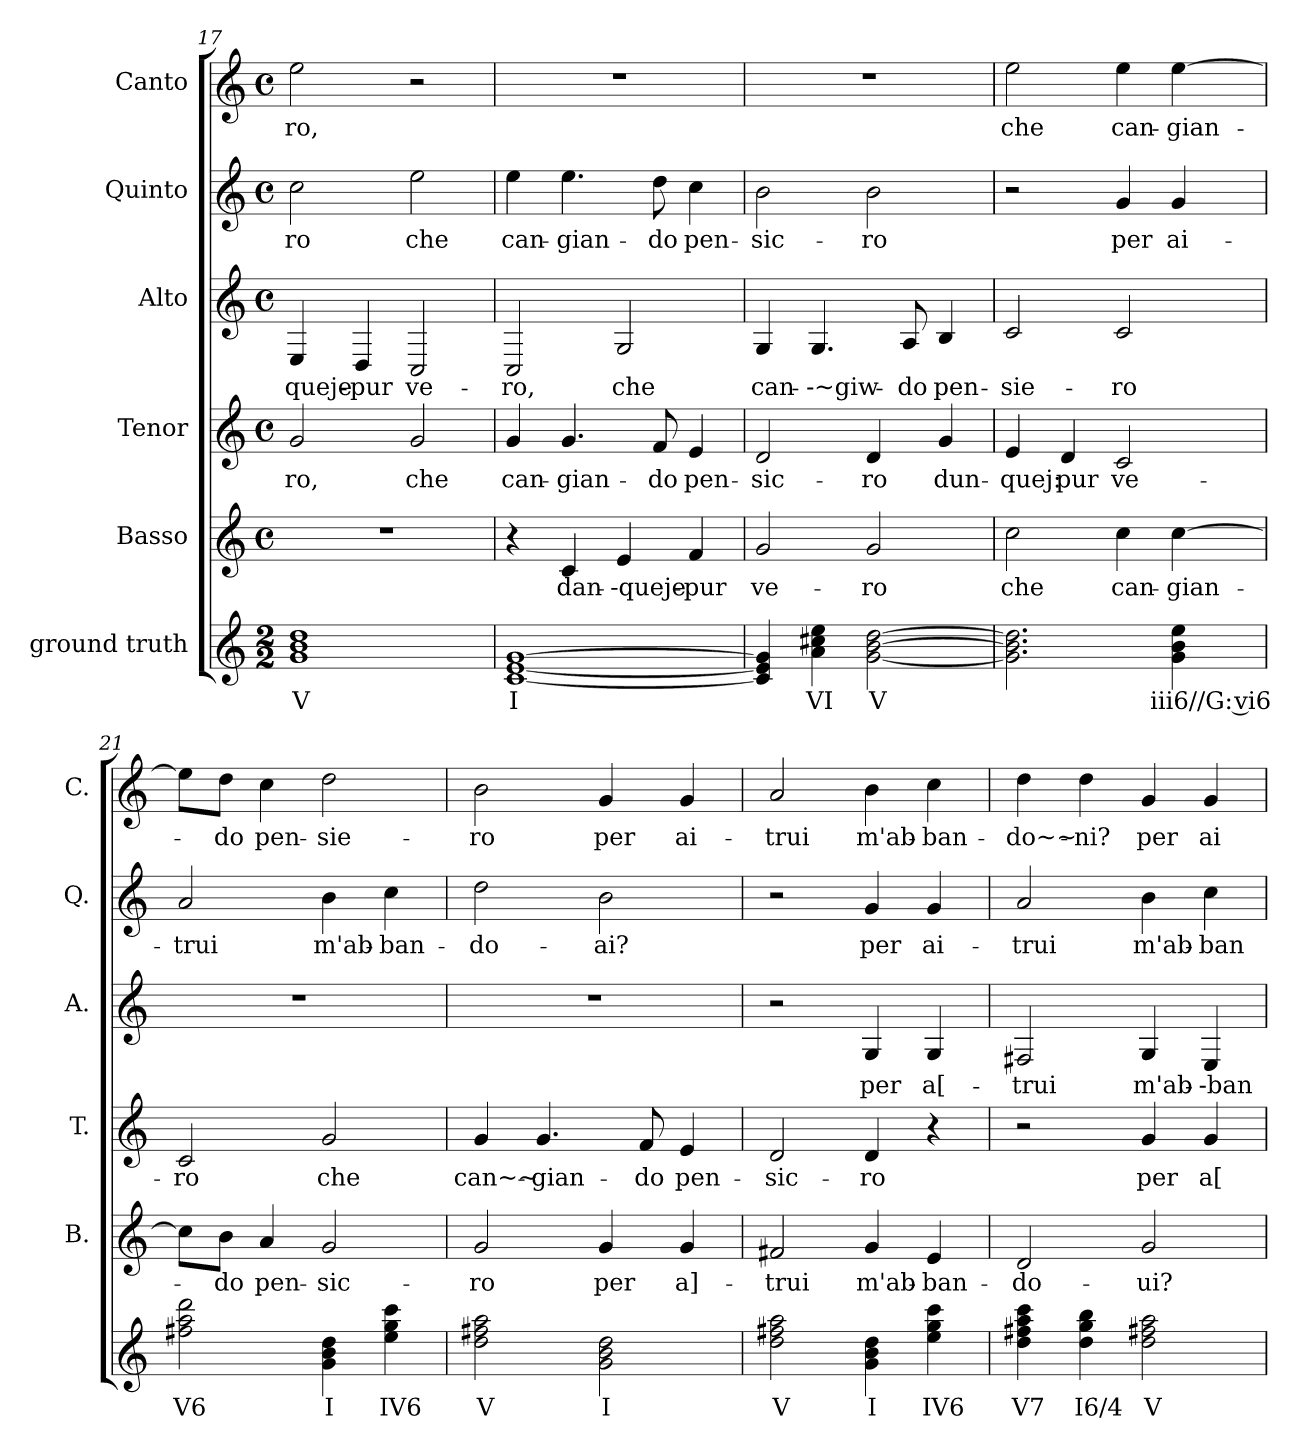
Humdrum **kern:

**kern	**text	**kern	**text	**kern	**text	**kern	**text	**kern	**text	**kern	**text
*part6	*part6	*part5	*part5	*part4	*part4	*part3	*part3	*part2	*part2	*part1	*part1
*staff6	*staff6	*staff5	*staff5	*staff4	*staff4	*staff3	*staff3	*staff2	*staff2	*staff1	*staff1
*I"ground truth	*	*I"Basso	*	*I"Tenor	*	*I"Alto	*	*I"Quinto	*	*I"Canto	*
*	*	*I'B.	*	*I'T.	*	*I'A.	*	*I'Q.	*	*I'C.	*
*	*	*clefG2	*	*clefG2	*	*clefG2	*	*clefG2	*	*clefG2	*
*k[]	*	*k[]	*	*k[]	*	*k[]	*	*k[]	*	*k[]	*
*M2/2	*	*M4/4	*	*M4/4	*	*M4/4	*	*M4/4	*	*M4/4	*
*	*	*met(c)	*	*met(c)	*	*met(c)	*	*met(c)	*	*met(c)	*
=17	=17	=17	=17	=17	=17	=17	=17	=17	=17	=17	=17
!	!	!	!	!	!LO:LY:b	!	!	!	!	!	!
!	!	!	!	!	!	!	!LO:LY:b	!	!	!	!
!	!	!	!	!	!	!	!	!	!LO:LY:b	!	!
!	!	!	!	!	!	!	!	!	!	!	!LO:LY:b
1g 1b 1dd	V	1r	.	2g/	-ro,	4E/	-queje-	2cc\	-ro	2ee\	-ro,
!	!	!	!	!	!	!	!LO:LY:b	!	!	!	!
.	.	.	.	.	.	4D/	-pur	.	.	.	.
!	!	!	!	!	!LO:LY:b	!	!	!	!	!	!
!	!	!	!	!	!	!	!LO:LY:b	!	!	!	!
!	!	!	!	!	!	!	!	!	!LO:LY:b	!	!
.	.	.	.	2g/	-che	2C/	-ve-	2ee\	-che	2r	.
=18	=18	=18	=18	=18	=18	=18	=18	=18	=18	=18	=18
!	!	!	!	!	!LO:LY:b	!	!	!	!	!	!
!	!	!	!	!	!	!	!LO:LY:b	!	!	!	!
!	!	!	!	!	!	!	!	!	!LO:LY:b	!	!
[1c [1e [1g	I	4r	.	4g/	-can-	2C/	-ro,	4ee\	-can-	1r	.
!	!	!	!LO:LY:b	!	!	!	!	!	!	!	!
!	!	!	!	!	!LO:LY:b	!	!	!	!	!	!
!	!	!	!	!	!	!	!	!	!LO:LY:b	!	!
.	.	4c/	-dan-	4.g/	-gian-	.	.	4.ee\	-gian-	.	.
!	!	!	!LO:LY:b	!	!	!	!	!	!	!	!
!	!	!	!	!	!	!	!LO:LY:b	!	!	!	!
.	.	4e/	--queje-	.	.	2G/	-che	.	.	.	.
!	!	!	!	!	!LO:LY:b	!	!	!	!	!	!
!	!	!	!	!	!	!	!	!	!LO:LY:b	!	!
.	.	.	.	8f/	-do	.	.	8dd\	-do	.	.
!	!	!	!LO:LY:b	!	!	!	!	!	!	!	!
!	!	!	!	!	!LO:LY:b	!	!	!	!	!	!
!	!	!	!	!	!	!	!	!	!LO:LY:b	!	!
.	.	4f/	-pur	4e/	-pen-	.	.	4cc\	-pen-	.	.
=19	=19	=19	=19	=19	=19	=19	=19	=19	=19	=19	=19
!	!	!	!LO:LY:b	!	!	!	!	!	!	!	!
!	!	!	!	!	!LO:LY:b	!	!	!	!	!	!
!	!	!	!	!	!	!	!LO:LY:b	!	!	!	!
!	!	!	!	!	!	!	!	!	!LO:LY:b	!	!
4c] 4e] 4g]	.	2g/	-ve-	2d/	-sic-	4G/	-can-	2b\	-sic-	1r	.
!	!	!	!	!	!	!	!LO:LY:b	!	!	!	!
4a 4cc#X 4ee	VI	.	.	.	.	4.G/	--~giw-	.	.	.	.
!	!	!	!LO:LY:b	!	!	!	!	!	!	!	!
!	!	!	!	!	!LO:LY:b	!	!	!	!	!	!
!	!	!	!	!	!	!	!	!	!LO:LY:b	!	!
[2g [2b [2dd	V	2g/	-ro	4d/	-ro	.	.	2b\	-ro	.	.
!	!	!	!	!	!	!	!LO:LY:b	!	!	!	!
.	.	.	.	.	.	8A/	-do	.	.	.	.
!	!	!	!	!	!LO:LY:b	!	!	!	!	!	!
!	!	!	!	!	!	!	!LO:LY:b	!	!	!	!
.	.	.	.	4g/	-dun-	4B/	-pen-	.	.	.	.
=20	=20	=20	=20	=20	=20	=20	=20	=20	=20	=20	=20
!	!	!	!LO:LY:b	!	!	!	!	!	!	!	!
!	!	!	!	!	!LO:LY:b	!	!	!	!	!	!
!	!	!	!	!	!	!	!LO:LY:b	!	!	!	!
!	!	!	!	!	!	!	!	!	!	!	!LO:LY:b
2.g] 2.b] 2.dd]	.	2cc\	-che	4e/	-quej:	2c/	-sie-	2r	.	2ee\	-che
!	!	!	!	!	!LO:LY:b	!	!	!	!	!	!
.	.	.	.	4d/	-pur	.	.	.	.	.	.
!	!	!	!LO:LY:b	!	!	!	!	!	!	!	!
!	!	!	!	!	!LO:LY:b	!	!	!	!	!	!
!	!	!	!	!	!	!	!LO:LY:b	!	!	!	!
!	!	!	!	!	!	!	!	!	!LO:LY:b	!	!
!	!	!	!	!	!	!	!	!	!	!	!LO:LY:b
.	.	4cc\	-can-	2c/	-ve-	2c/	-ro	4g/	-per	4ee\	-can-
!	!	!	!LO:LY:b	!	!	!	!	!	!	!	!
!	!	!	!	!	!	!	!	!	!LO:LY:b	!	!
!	!	!	!	!	!	!	!	!	!	!	!LO:LY:b
4g 4b 4ee	iii6//G: vi6	[4cc\	-gian-	.	.	.	.	4g/	-ai-	[4ee\	-gian-
!!LO:LB:g=z
=21	=21	=21	=21	=21	=21	=21	=21	=21	=21	=21	=21
!	!	!	!	!	!LO:LY:b	!	!	!	!	!	!
!	!	!	!	!	!	!	!	!	!LO:LY:b	!	!
2ff#X 2aa 2ddd	V6	8cc\L]	.	2c/	-ro	1r	.	2a/	-trui	8ee\L]	.
!	!	!	!LO:LY:b	!	!	!	!	!	!	!	!
!	!	!	!	!	!	!	!	!	!	!	!LO:LY:b
.	.	8b\J	-do	.	.	.	.	.	.	8dd\J	-do
!	!	!	!LO:LY:b	!	!	!	!	!	!	!	!
!	!	!	!	!	!	!	!	!	!	!	!LO:LY:b
.	.	4a/	-pen-	.	.	.	.	.	.	4cc\	-pen-
!	!	!	!LO:LY:b	!	!	!	!	!	!	!	!
!	!	!	!	!	!LO:LY:b	!	!	!	!	!	!
!	!	!	!	!	!	!	!	!	!LO:LY:b	!	!
!	!	!	!	!	!	!	!	!	!	!	!LO:LY:b
4g 4b 4dd	I	2g/	-sic-	2g/	-che	.	.	4b\	-m'ab--	2dd\	-sie-
!	!	!	!	!	!	!	!	!	!LO:LY:b	!	!
4ee 4gg 4ccc	IV6	.	.	.	.	.	.	4cc\	-ban-	.	.
=22	=22	=22	=22	=22	=22	=22	=22	=22	=22	=22	=22
!	!	!	!LO:LY:b	!	!	!	!	!	!	!	!
!	!	!	!	!	!LO:LY:b	!	!	!	!	!	!
!	!	!	!	!	!	!	!	!	!LO:LY:b	!	!
!	!	!	!	!	!	!	!	!	!	!	!LO:LY:b
2dd 2ff#X 2aa	V	2g/	-ro	4g/	-can~~-	1r	.	2dd\	-do-	2b\	-ro
!	!	!	!	!	!LO:LY:b	!	!	!	!	!	!
.	.	.	.	4.g/	-gian-	.	.	.	.	.	.
!	!	!	!LO:LY:b	!	!	!	!	!	!	!	!
!	!	!	!	!	!	!	!	!	!LO:LY:b	!	!
!	!	!	!	!	!	!	!	!	!	!	!LO:LY:b
2g 2b 2dd	I	4g/	-per	.	.	.	.	2b\	-ai?	4g/	-per
!	!	!	!	!	!LO:LY:b	!	!	!	!	!	!
.	.	.	.	8f/	-do	.	.	.	.	.	.
!	!	!	!LO:LY:b	!	!	!	!	!	!	!	!
!	!	!	!	!	!LO:LY:b	!	!	!	!	!	!
!	!	!	!	!	!	!	!	!	!	!	!LO:LY:b
.	.	4g/	-a]-	4e/	-pen-	.	.	.	.	4g/	-ai-
=23	=23	=23	=23	=23	=23	=23	=23	=23	=23	=23	=23
!	!	!	!LO:LY:b	!	!	!	!	!	!	!	!
!	!	!	!	!	!LO:LY:b	!	!	!	!	!	!
!	!	!	!	!	!	!	!	!	!	!	!LO:LY:b
2dd 2ff#X 2aa	V	2f#X/	-trui	2d/	-sic-	2r	.	2r	.	2a/	-trui
!	!	!	!LO:LY:b	!	!	!	!	!	!	!	!
!	!	!	!	!	!LO:LY:b	!	!	!	!	!	!
!	!	!	!	!	!	!	!LO:LY:b	!	!	!	!
!	!	!	!	!	!	!	!	!	!LO:LY:b	!	!
!	!	!	!	!	!	!	!	!	!	!	!LO:LY:b
4g 4b 4dd	I	4g/	-m'ab--	4d/	-ro	4G/	-per	4g/	-per	4b\	-m'ab--
!	!	!	!LO:LY:b	!	!	!	!	!	!	!	!
!	!	!	!	!	!	!	!LO:LY:b	!	!	!	!
!	!	!	!	!	!	!	!	!	!LO:LY:b	!	!
!	!	!	!	!	!	!	!	!	!	!	!LO:LY:b
4ee 4gg 4ccc	IV6	4e/	-ban-	4r	.	4G/	-a[-	4g/	-ai-	4cc\	-ban-
=24	=24	=24	=24	=24	=24	=24	=24	=24	=24	=24	=24
!	!	!	!LO:LY:b	!	!	!	!	!	!	!	!
!	!	!	!	!	!	!	!LO:LY:b	!	!	!	!
!	!	!	!	!	!	!	!	!	!LO:LY:b	!	!
!	!	!	!	!	!	!	!	!	!	!	!LO:LY:b
4dd 4ff#X 4aa 4ccc	V7	2d/	-do-	2r	.	2F#X/	-trui	2a/	-trui	4dd\	-do~~-
!	!	!	!	!	!	!	!	!	!	!	!LO:LY:b
4dd 4gg 4bb	I6/4	.	.	.	.	.	.	.	.	4dd\	-ni?
!	!	!	!LO:LY:b	!	!	!	!	!	!	!	!
!	!	!	!	!	!LO:LY:b	!	!	!	!	!	!
!	!	!	!	!	!	!	!LO:LY:b	!	!	!	!
!	!	!	!	!	!	!	!	!	!LO:LY:b	!	!
!	!	!	!	!	!	!	!	!	!	!	!LO:LY:b
2dd 2ff#X 2aa	V	2g/	-ui?	4g/	-per	4G/	-m'ab-	4b\	-m'ab-	4g/	-per
!	!	!	!	!	!LO:LY:b	!	!	!	!	!	!
!	!	!	!	!	!	!	!LO:LY:b	!	!	!	!
!	!	!	!	!	!	!	!	!	!LO:LY:b	!	!
!	!	!	!	!	!	!	!	!	!	!	!LO:LY:b
.	.	.	.	4g/	-a[-	4E/	--ban-	4cc\	-ban-	4g/	-ai-
=	=	=	=	=	=	=	=	=	=	=	=
*-	*-	*-	*-	*-	*-	*-	*-	*-	*-	*-	*-
